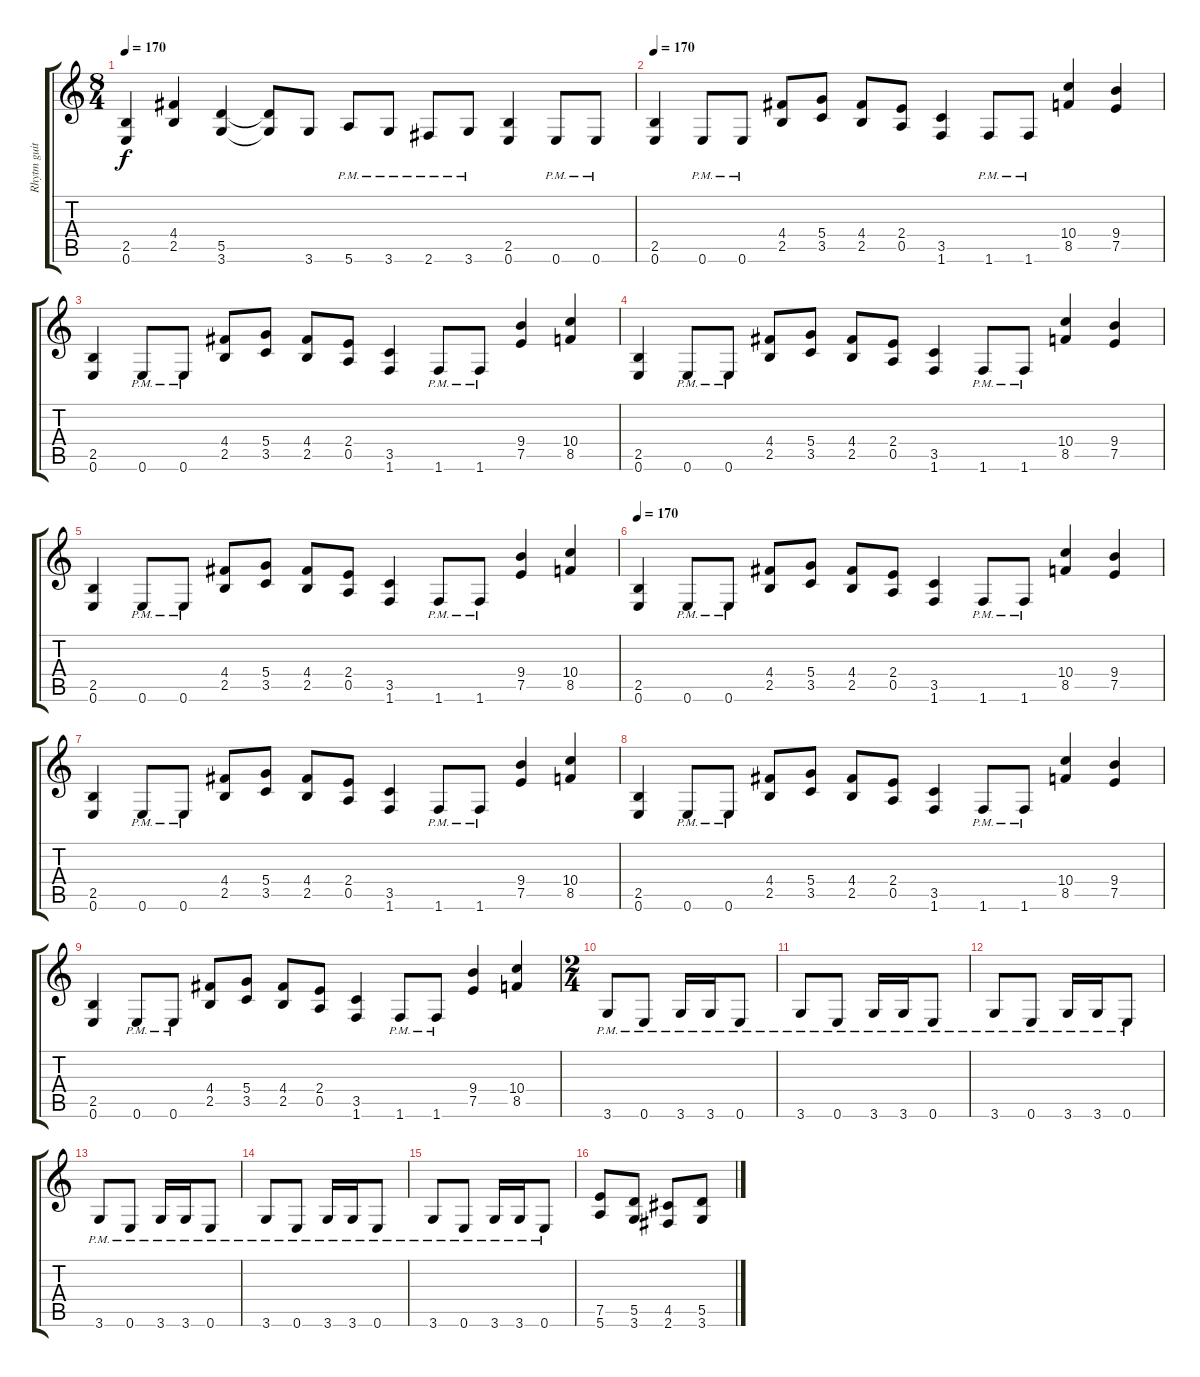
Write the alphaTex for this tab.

\track ("Rhytm guitar2" "Rhytm guit") {instrument distortionguitar}
\staff {score tabs}
\tuning (E4 B3 G3 D3 A2 E2) {hide}
\ts (8 4)
\tempo 170
\clef g2
\ks c
(2.5 0.6).4{dy f} (4.4 2.5).4 (5.5 3.6).4 (5.5{t} 3.6{t}).8 3.6.8 5.6{pm}.8 3.6{pm}.8 2.6{pm}.8 3.6{pm}.8 (2.5 0.6).4 0.6{pm}.8 0.6{pm}.8 |
\tempo 170
(2.5 0.6).4 0.6{pm}.8 0.6{pm}.8 (4.4 2.5).8 (5.4 3.5).8 (4.4 2.5).8 (2.4 0.5).8 (3.5 1.6).4 1.6{pm}.8 1.6{pm}.8 (10.4 8.5).4 (9.4 7.5).4 |
(2.5 0.6).4 0.6{pm}.8 0.6{pm}.8 (4.4 2.5).8 (5.4 3.5).8 (4.4 2.5).8 (2.4 0.5).8 (3.5 1.6).4 1.6{pm}.8 1.6{pm}.8 (9.4 7.5).4 (10.4 8.5).4 |
(2.5 0.6).4 0.6{pm}.8 0.6{pm}.8 (4.4 2.5).8 (5.4 3.5).8 (4.4 2.5).8 (2.4 0.5).8 (3.5 1.6).4 1.6{pm}.8 1.6{pm}.8 (10.4 8.5).4 (9.4 7.5).4 |
(2.5 0.6).4 0.6{pm}.8 0.6{pm}.8 (4.4 2.5).8 (5.4 3.5).8 (4.4 2.5).8 (2.4 0.5).8 (3.5 1.6).4 1.6{pm}.8 1.6{pm}.8 (9.4 7.5).4 (10.4 8.5).4 |
\tempo 170
(2.5 0.6).4 0.6{pm}.8 0.6{pm}.8 (4.4 2.5).8 (5.4 3.5).8 (4.4 2.5).8 (2.4 0.5).8 (3.5 1.6).4 1.6{pm}.8 1.6{pm}.8 (10.4 8.5).4 (9.4 7.5).4 |
(2.5 0.6).4 0.6{pm}.8 0.6{pm}.8 (4.4 2.5).8 (5.4 3.5).8 (4.4 2.5).8 (2.4 0.5).8 (3.5 1.6).4 1.6{pm}.8 1.6{pm}.8 (9.4 7.5).4 (10.4 8.5).4 |
(2.5 0.6).4 0.6{pm}.8 0.6{pm}.8 (4.4 2.5).8 (5.4 3.5).8 (4.4 2.5).8 (2.4 0.5).8 (3.5 1.6).4 1.6{pm}.8 1.6{pm}.8 (10.4 8.5).4 (9.4 7.5).4 |
(2.5 0.6).4 0.6{pm}.8 0.6{pm}.8 (4.4 2.5).8 (5.4 3.5).8 (4.4 2.5).8 (2.4 0.5).8 (3.5 1.6).4 1.6{pm}.8 1.6{pm}.8 (9.4 7.5).4 (10.4 8.5).4 |
\ts (2 4)
3.6{pm}.8 0.6{pm}.8 3.6{pm}.16 3.6{pm}.16 0.6{pm}.8 |
3.6{pm}.8 0.6{pm}.8 3.6{pm}.16 3.6{pm}.16 0.6{pm}.8 |
3.6{pm}.8 0.6{pm}.8 3.6{pm}.16 3.6{pm}.16 0.6{pm}.8 |
3.6{pm}.8 0.6{pm}.8 3.6{pm}.16 3.6{pm}.16 0.6{pm}.8 |
3.6{pm}.8 0.6{pm}.8 3.6{pm}.16 3.6{pm}.16 0.6{pm}.8 |
3.6{pm}.8 0.6{pm}.8 3.6{pm}.16 3.6{pm}.16 0.6{pm}.8 |
(7.5 5.6).8 (5.5 3.6).8 (4.5 2.6).8 (5.5 3.6).8
